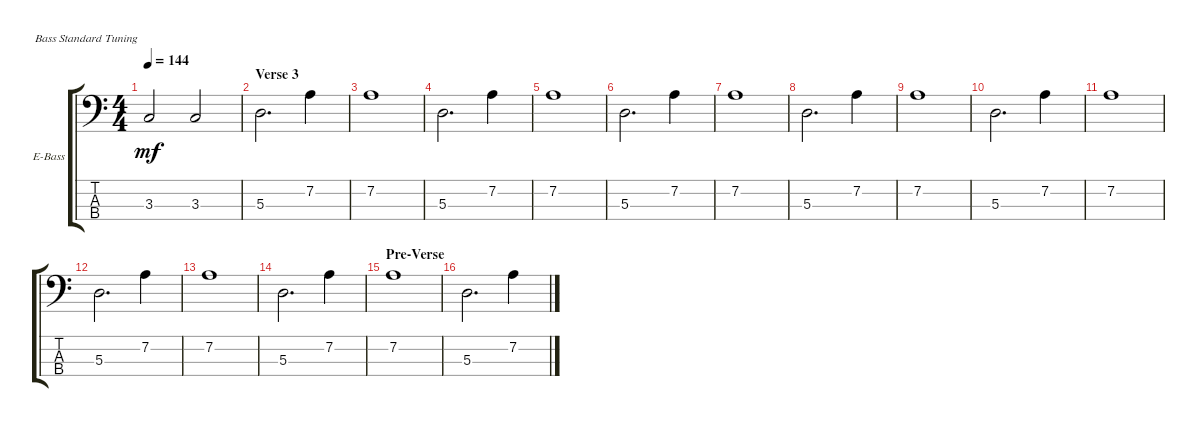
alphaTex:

\bracketExtendMode groupsimilarinstruments
\firstSystemTrackNameOrientation horizontal
\otherSystemsTrackNameOrientation horizontal
\track ("Bass (Waters)" "E-Bass") {multiBarRest instrument electricbassfinger}
\staff {score tabs}
\tuning (G2 D2 A1 E1)
\ts (4 4)
\tempo 144
\clef f4
\ks c
3.3.2{dy mf} 3.3.2 |
\section ("" "Verse 3")
5.3.2{d} 7.2.4 |
7.2.1 |
5.3.2{d} 7.2.4 |
7.2.1 |
5.3.2{d} 7.2.4 |
7.2.1 |
5.3.2{d} 7.2.4 |
7.2.1 |
5.3.2{d} 7.2.4 |
7.2.1 |
5.3.2{d} 7.2.4 |
7.2.1 |
5.3.2{d} 7.2.4 |
\section ("" "Pre-Verse")
7.2.1 |
5.3.2{d} 7.2.4
